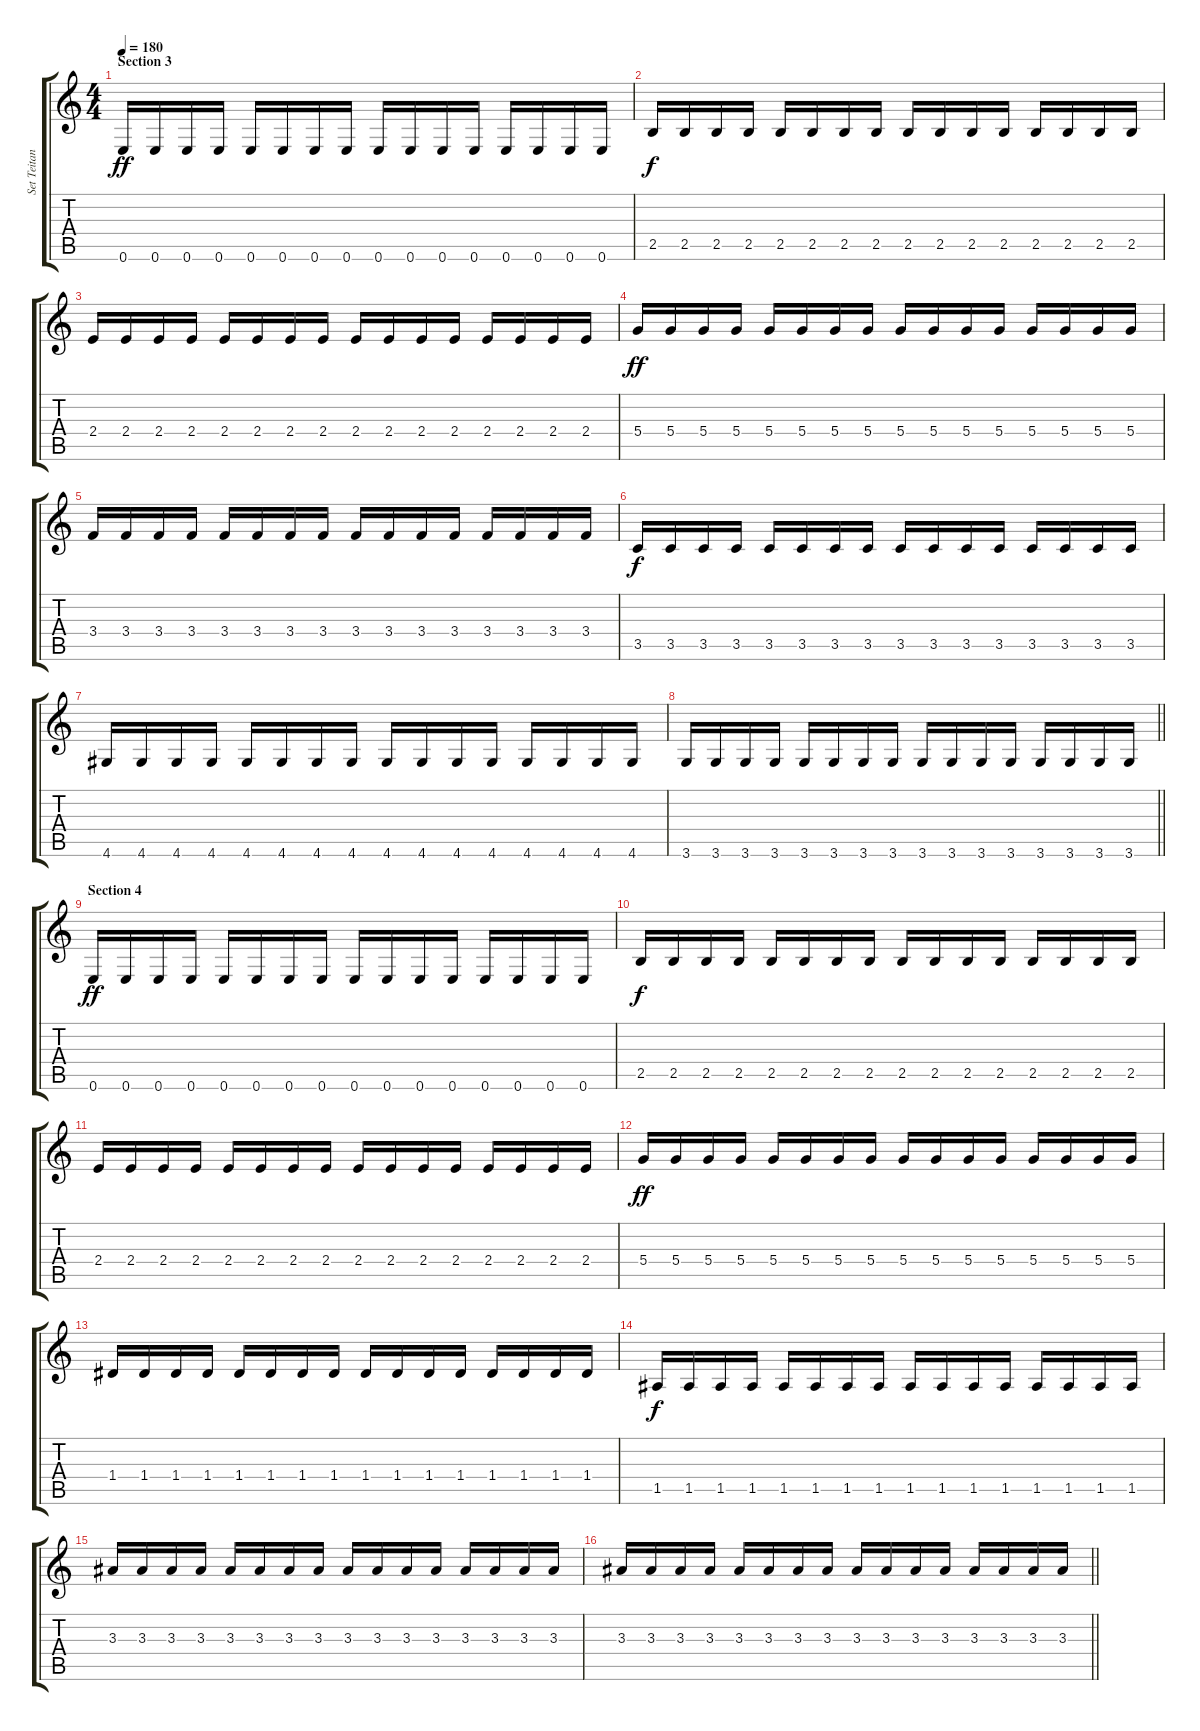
\track ("Set Teitan" "Set Teitan") {instrument distortionguitar}
\staff {score tabs}
\tuning (E4 B3 G3 D3 A2 E2) {hide}
\ts (4 4)
\section ("" "Section 3")
\tempo 180
\clef g2
\ks c
0.6.16{dy ff} 0.6.16 0.6.16 0.6.16 0.6.16 0.6.16 0.6.16 0.6.16 0.6.16 0.6.16 0.6.16 0.6.16 0.6.16 0.6.16 0.6.16 0.6.16 |
2.5.16{dy f} 2.5.16 2.5.16 2.5.16 2.5.16 2.5.16 2.5.16 2.5.16 2.5.16 2.5.16 2.5.16 2.5.16 2.5.16 2.5.16 2.5.16 2.5.16 |
2.4.16 2.4.16 2.4.16 2.4.16 2.4.16 2.4.16 2.4.16 2.4.16 2.4.16 2.4.16 2.4.16 2.4.16 2.4.16 2.4.16 2.4.16 2.4.16 |
5.4.16{dy ff} 5.4.16 5.4.16 5.4.16 5.4.16 5.4.16 5.4.16 5.4.16 5.4.16 5.4.16 5.4.16 5.4.16 5.4.16 5.4.16 5.4.16 5.4.16 |
3.4.16 3.4.16 3.4.16 3.4.16 3.4.16 3.4.16 3.4.16 3.4.16 3.4.16 3.4.16 3.4.16 3.4.16 3.4.16 3.4.16 3.4.16 3.4.16 |
3.5.16{dy f} 3.5.16 3.5.16 3.5.16 3.5.16 3.5.16 3.5.16 3.5.16 3.5.16 3.5.16 3.5.16 3.5.16 3.5.16 3.5.16 3.5.16 3.5.16 |
4.6.16 4.6.16 4.6.16 4.6.16 4.6.16 4.6.16 4.6.16 4.6.16 4.6.16 4.6.16 4.6.16 4.6.16 4.6.16 4.6.16 4.6.16 4.6.16 |
\barLineRight lightlight
3.6.16 3.6.16 3.6.16 3.6.16 3.6.16 3.6.16 3.6.16 3.6.16 3.6.16 3.6.16 3.6.16 3.6.16 3.6.16 3.6.16 3.6.16 3.6.16 |
\section ("" "Section 4")
0.6.16{dy ff} 0.6.16 0.6.16 0.6.16 0.6.16 0.6.16 0.6.16 0.6.16 0.6.16 0.6.16 0.6.16 0.6.16 0.6.16 0.6.16 0.6.16 0.6.16 |
2.5.16{dy f} 2.5.16 2.5.16 2.5.16 2.5.16 2.5.16 2.5.16 2.5.16 2.5.16 2.5.16 2.5.16 2.5.16 2.5.16 2.5.16 2.5.16 2.5.16 |
2.4.16 2.4.16 2.4.16 2.4.16 2.4.16 2.4.16 2.4.16 2.4.16 2.4.16 2.4.16 2.4.16 2.4.16 2.4.16 2.4.16 2.4.16 2.4.16 |
5.4.16{dy ff} 5.4.16 5.4.16 5.4.16 5.4.16 5.4.16 5.4.16 5.4.16 5.4.16 5.4.16 5.4.16 5.4.16 5.4.16 5.4.16 5.4.16 5.4.16 |
1.4.16 1.4.16 1.4.16 1.4.16 1.4.16 1.4.16 1.4.16 1.4.16 1.4.16 1.4.16 1.4.16 1.4.16 1.4.16 1.4.16 1.4.16 1.4.16 |
1.5.16{dy f} 1.5.16 1.5.16 1.5.16 1.5.16 1.5.16 1.5.16 1.5.16 1.5.16 1.5.16 1.5.16 1.5.16 1.5.16 1.5.16 1.5.16 1.5.16 |
3.3.16 3.3.16 3.3.16 3.3.16 3.3.16 3.3.16 3.3.16 3.3.16 3.3.16 3.3.16 3.3.16 3.3.16 3.3.16 3.3.16 3.3.16 3.3.16 |
\barLineRight lightlight
3.3.16 3.3.16 3.3.16 3.3.16 3.3.16 3.3.16 3.3.16 3.3.16 3.3.16 3.3.16 3.3.16 3.3.16 3.3.16 3.3.16 3.3.16 3.3.16
